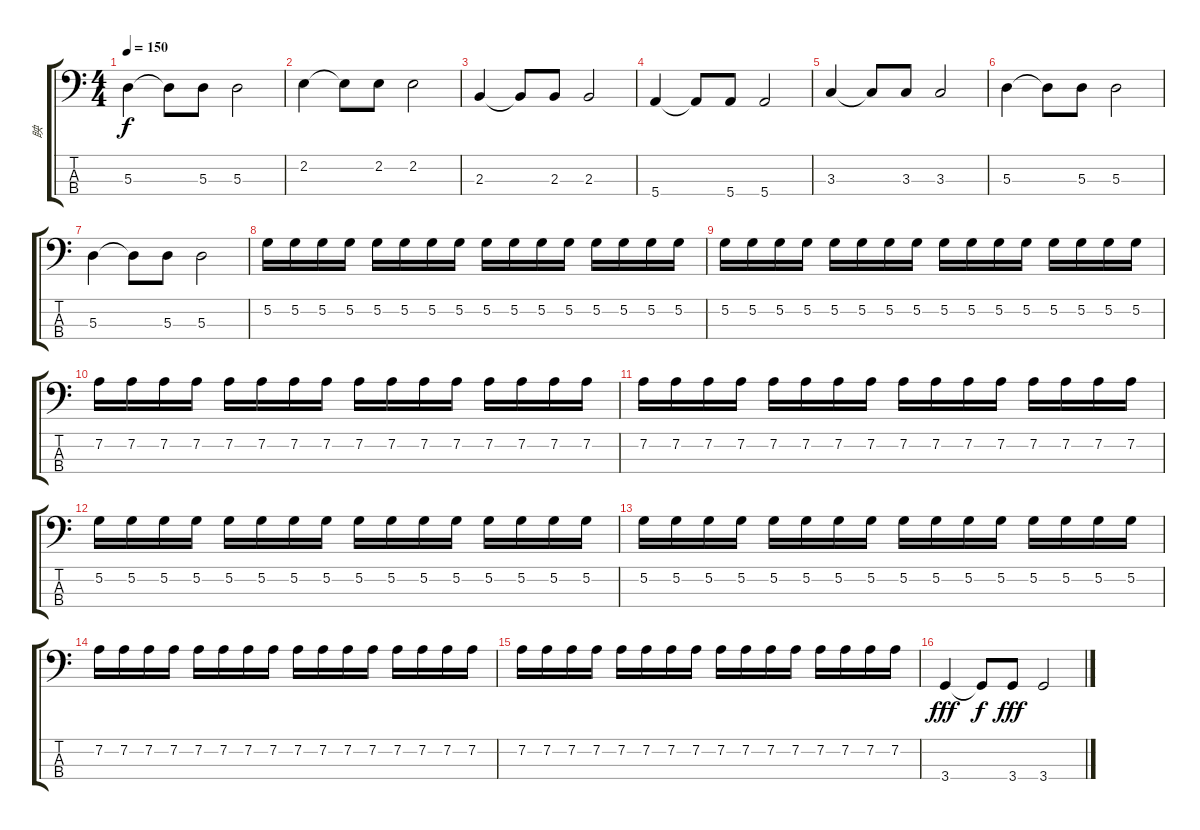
\track ("眏" "眏") {instrument electricbassfinger}
\staff {score tabs}
\tuning (G2 D2 A1 E1) {hide}
\ts (4 4)
\tempo 150
\clef f4
\ks c
5.3.4{dy f} 5.3{t}.8 5.3.8 5.3.2 |
2.2.4 2.2{t}.8 2.2.8 2.2.2 |
2.3.4 2.3{t}.8 2.3.8 2.3.2 |
5.4.4 5.4{t}.8 5.4.8 5.4.2 |
3.3.4 3.3{t}.8 3.3.8 3.3.2 |
5.3.4 5.3{t}.8 5.3.8 5.3.2 |
5.3.4 5.3{t}.8 5.3.8 5.3.2 |
5.2.16 5.2.16 5.2.16 5.2.16 5.2.16 5.2.16 5.2.16 5.2.16 5.2.16 5.2.16 5.2.16 5.2.16 5.2.16 5.2.16 5.2.16 5.2.16 |
5.2.16 5.2.16 5.2.16 5.2.16 5.2.16 5.2.16 5.2.16 5.2.16 5.2.16 5.2.16 5.2.16 5.2.16 5.2.16 5.2.16 5.2.16 5.2.16 |
7.2.16 7.2.16 7.2.16 7.2.16 7.2.16 7.2.16 7.2.16 7.2.16 7.2.16 7.2.16 7.2.16 7.2.16 7.2.16 7.2.16 7.2.16 7.2.16 |
7.2.16 7.2.16 7.2.16 7.2.16 7.2.16 7.2.16 7.2.16 7.2.16 7.2.16 7.2.16 7.2.16 7.2.16 7.2.16 7.2.16 7.2.16 7.2.16 |
5.2.16 5.2.16 5.2.16 5.2.16 5.2.16 5.2.16 5.2.16 5.2.16 5.2.16 5.2.16 5.2.16 5.2.16 5.2.16 5.2.16 5.2.16 5.2.16 |
5.2.16 5.2.16 5.2.16 5.2.16 5.2.16 5.2.16 5.2.16 5.2.16 5.2.16 5.2.16 5.2.16 5.2.16 5.2.16 5.2.16 5.2.16 5.2.16 |
7.2.16 7.2.16 7.2.16 7.2.16 7.2.16 7.2.16 7.2.16 7.2.16 7.2.16 7.2.16 7.2.16 7.2.16 7.2.16 7.2.16 7.2.16 7.2.16 |
7.2.16 7.2.16 7.2.16 7.2.16 7.2.16 7.2.16 7.2.16 7.2.16 7.2.16 7.2.16 7.2.16 7.2.16 7.2.16 7.2.16 7.2.16 7.2.16 |
3.4.4{dy fff} 3.4{t}.8{dy f} 3.4.8{dy fff} 3.4.2
